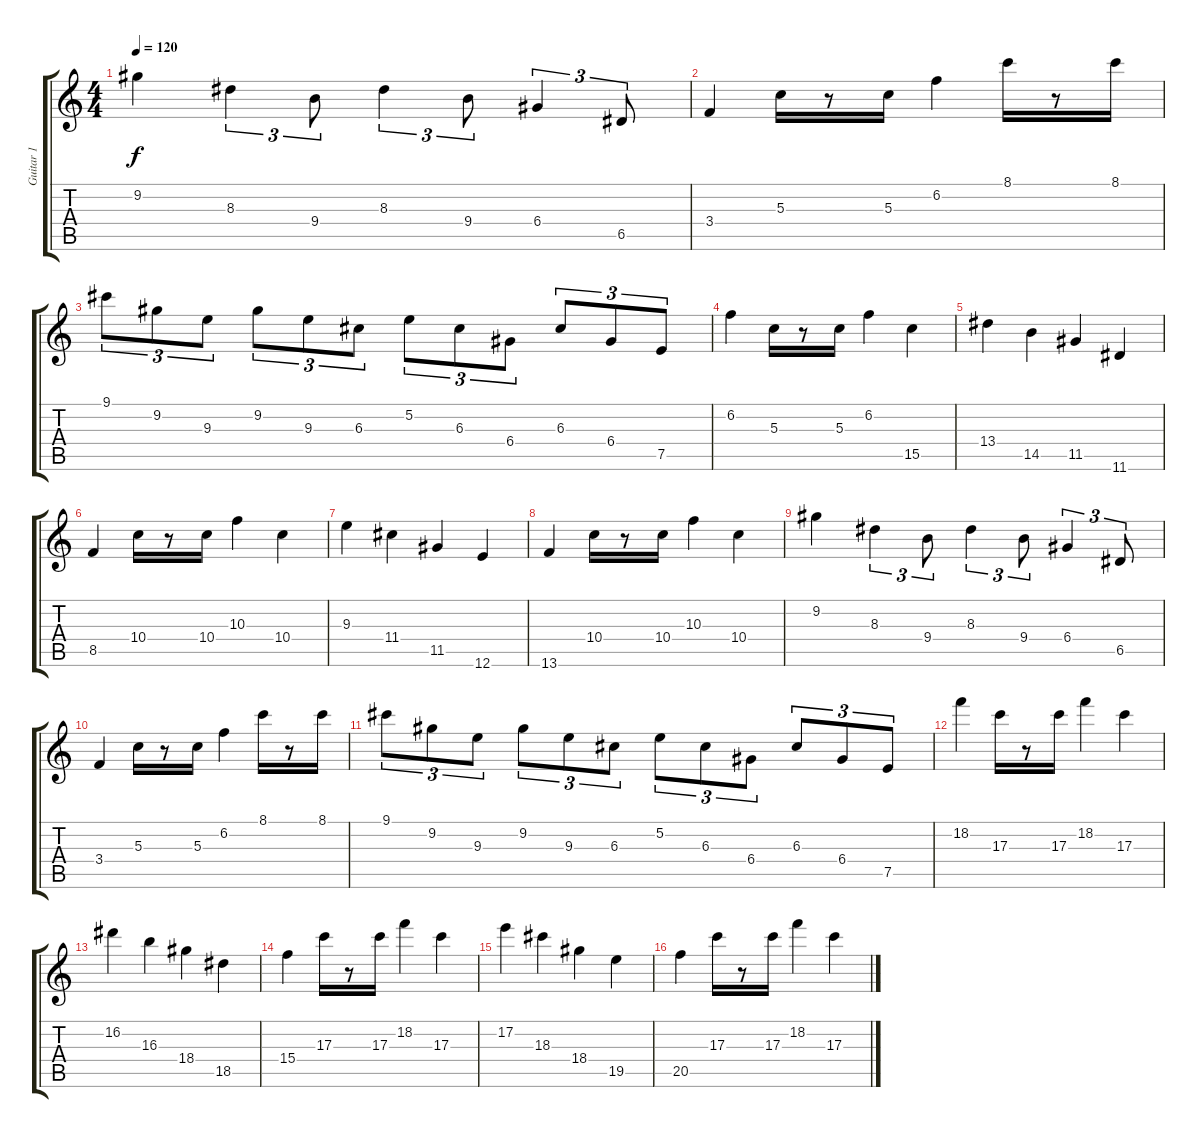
\track ("Guitar 1" "Guitar 1") {instrument distortionguitar}
\staff {score tabs}
\tuning (E4 B3 G3 D3 A2 E2) {hide}
\ts (4 4)
\tempo 120
\clef g2
\ks c
9.2.4{dy f} 8.3.4{tu (3 2)} 9.4.8{tu (3 2)} 8.3.4{tu (3 2)} 9.4.8{tu (3 2)} 6.4.4{tu (3 2)} 6.5.8{tu (3 2)} |
3.4.4 5.3.16 r.8 5.3.16 6.2.4 8.1.16 r.8 8.1.16 |
9.1.8{tu (3 2)} 9.2.8{tu (3 2)} 9.3.8{tu (3 2)} 9.2.8{tu (3 2)} 9.3.8{tu (3 2)} 6.3.8{tu (3 2)} 5.2.8{tu (3 2)} 6.3.8{tu (3 2)} 6.4.8{tu (3 2)} 6.3.8{tu (3 2)} 6.4.8{tu (3 2)} 7.5.8{tu (3 2)} |
6.2.4 5.3.16 r.8 5.3.16 6.2.4 15.5.4 |
13.4.4 14.5.4 11.5.4 11.6.4 |
8.5.4 10.4.16 r.8 10.4.16 10.3.4 10.4.4 |
9.3.4 11.4.4 11.5.4 12.6.4 |
13.6.4 10.4.16 r.8 10.4.16 10.3.4 10.4.4 |
9.2.4 8.3.4{tu (3 2)} 9.4.8{tu (3 2)} 8.3.4{tu (3 2)} 9.4.8{tu (3 2)} 6.4.4{tu (3 2)} 6.5.8{tu (3 2)} |
3.4.4 5.3.16 r.8 5.3.16 6.2.4 8.1.16 r.8 8.1.16 |
9.1.8{tu (3 2)} 9.2.8{tu (3 2)} 9.3.8{tu (3 2)} 9.2.8{tu (3 2)} 9.3.8{tu (3 2)} 6.3.8{tu (3 2)} 5.2.8{tu (3 2)} 6.3.8{tu (3 2)} 6.4.8{tu (3 2)} 6.3.8{tu (3 2)} 6.4.8{tu (3 2)} 7.5.8{tu (3 2)} |
18.2.4 17.3.16 r.8 17.3.16 18.2.4 17.3.4 |
16.2.4 16.3.4 18.4.4 18.5.4 |
15.4.4 17.3.16 r.8 17.3.16 18.2.4 17.3.4 |
17.2.4 18.3.4 18.4.4 19.5.4 |
20.5.4 17.3.16 r.8 17.3.16 18.2.4 17.3.4
